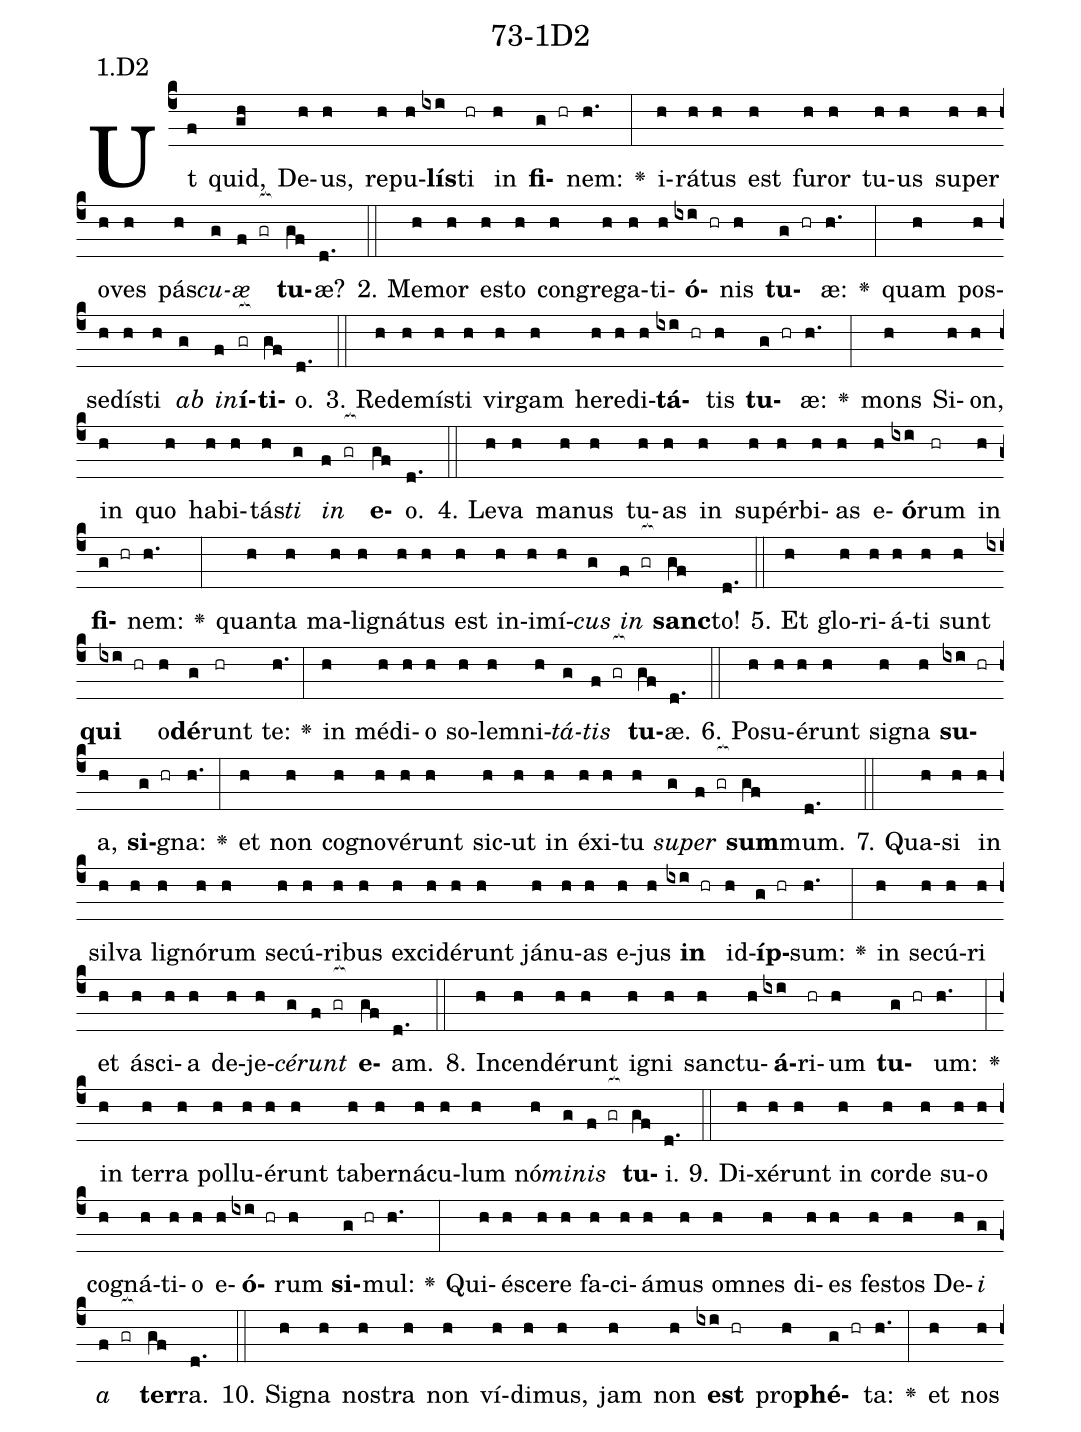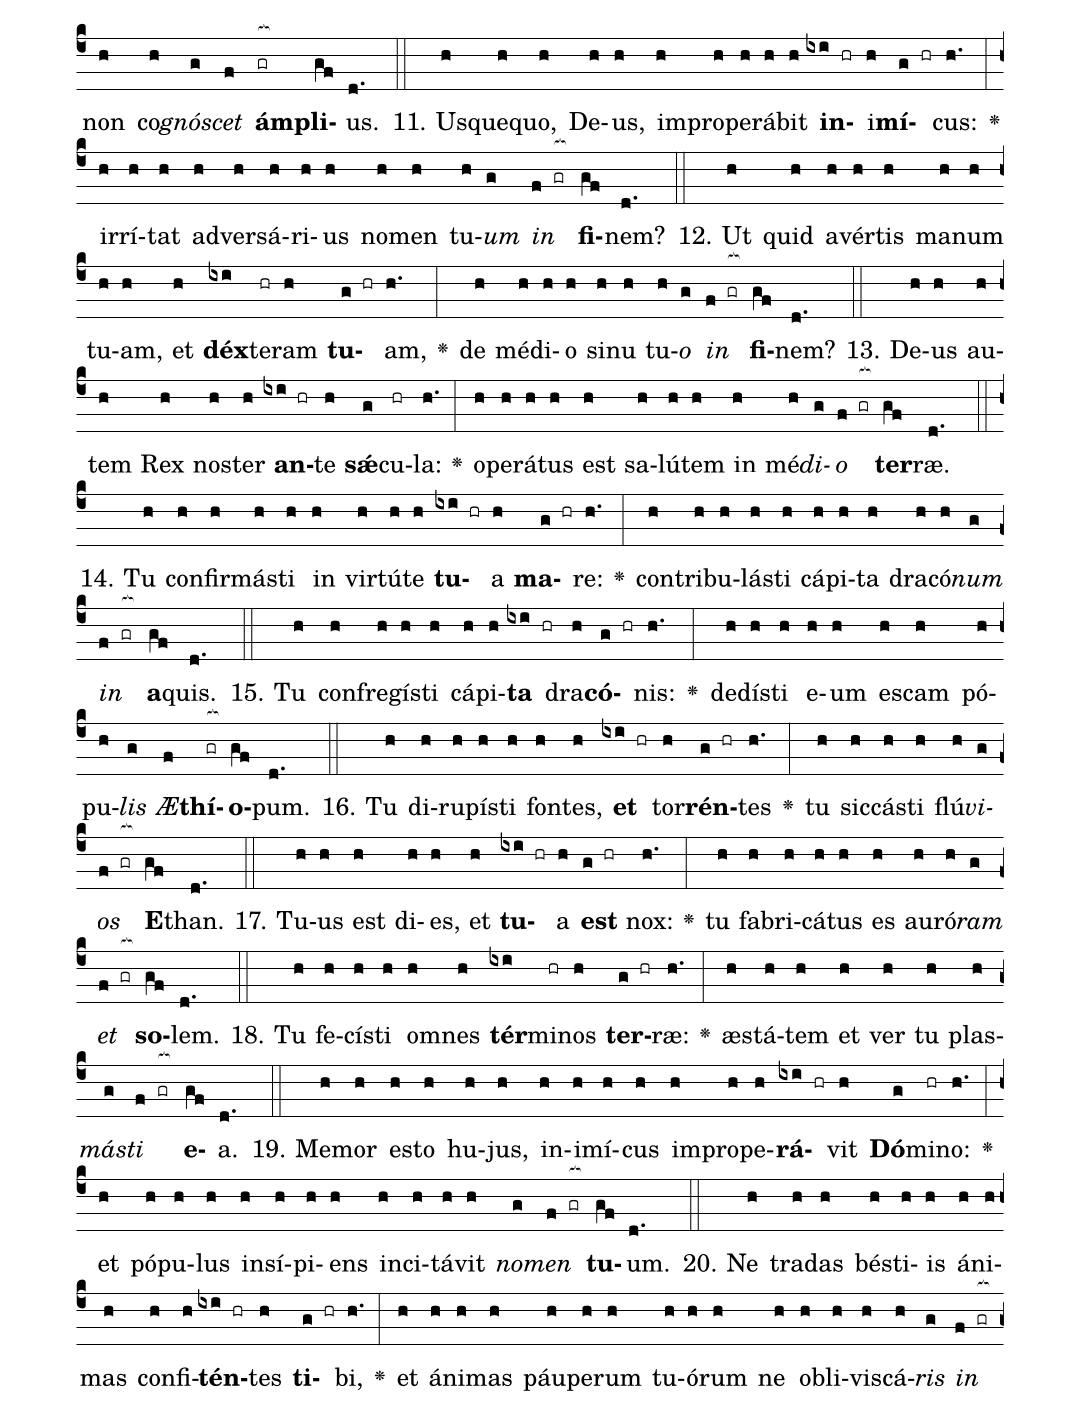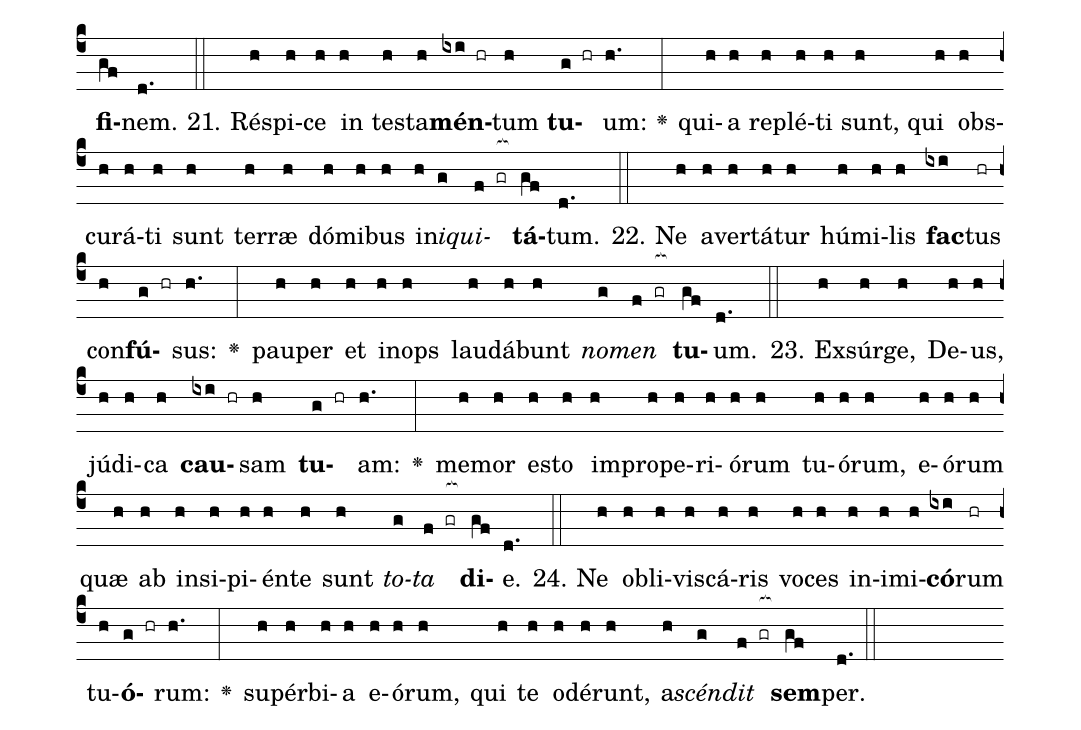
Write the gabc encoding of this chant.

name: 73-1D2;
annotation: 1.D2;
%%
(c4)Ut(f) quid,(gh) De(h)us,(h) re(h)pu(h)<b>lís</b>(ixi)ti(hr) in(h) <b>fi</b>(g hr)nem:(h.) <v>\greheightstar</v>(:) i(h)rá(h)tus(h) est(h) fu(h)ror(h) tu(h)us(h) su(h)per(h) o(h)ves(h) pás(h)<i>cu</i>(g)<i>æ</i>(f gr[ocb:1{]) <b>tu</b>(gf[ocb:0}])æ?(d.) (::)
2. Me(h)mor(h) es(h)to(h) con(h)gre(h)ga(h)ti(h)<b>ó</b>(ixi hr)nis(h) <b>tu</b>(g hr)æ:(h.) <v>\greheightstar</v>(:) quam(h) pos(h)se(h)dís(h)ti(h) <i>ab</i>(g) <i>in</i>(f)<b>í</b>(gr[ocb:1{])<b>ti</b>(gf[ocb:0}])o.(d.) (::)
3. Red(h)e(h)mís(h)ti(h) vir(h)gam(h) he(h)re(h)di(h)<b>tá</b>(ixi hr)tis(h) <b>tu</b>(g hr)æ:(h.) <v>\greheightstar</v>(:) mons(h) Si(h)on,(h) in(h) quo(h) ha(h)bi(h)tás(h)<i>ti</i>(g) <i>in</i>(f gr[ocb:1{]) <b>e</b>(gf[ocb:0}])o.(d.) (::)
4. Le(h)va(h) ma(h)nus(h) tu(h)as(h) in(h) su(h)pér(h)bi(h)as(h) e(h)<b>ó</b>(ixi)rum(hr) in(h) <b>fi</b>(g hr)nem:(h.) <v>\greheightstar</v>(:) quan(h)ta(h) ma(h)li(h)gná(h)tus(h) est(h) in(h)i(h)mí(h)<i>cus</i>(g) <i>in</i>(f gr[ocb:1{]) <b>sanc</b>(gf[ocb:0}])to!(d.) (::)
5. Et(h) glo(h)ri(h)á(h)ti(h) sunt(h) <b>qui</b>(ixi hr) o(h)<b>dé</b>(g)runt(hr) te:(h.) <v>\greheightstar</v>(:) in(h) mé(h)di(h)o(h) so(h)lem(h)ni(h)<i>tá</i>(g)<i>tis</i>(f gr[ocb:1{]) <b>tu</b>(gf[ocb:0}])æ.(d.) (::)
6. Po(h)su(h)é(h)runt(h) si(h)gna(h) <b>su</b>(ixi hr)a,(h) <b>si</b>(g hr)gna:(h.) <v>\greheightstar</v>(:) et(h) non(h) co(h)gno(h)vé(h)runt(h) sic(h)ut(h) in(h) éx(h)i(h)tu(h) <i>su</i>(g)<i>per</i>(f gr[ocb:1{]) <b>sum</b>(gf[ocb:0}])mum.(d.) (::)
7. Qua(h)si(h) in(h) sil(h)va(h) li(h)gnó(h)rum(h) se(h)cú(h)ri(h)bus(h) ex(h)ci(h)dé(h)runt(h) já(h)nu(h)as(h) e(h)jus(h) <b>in</b>(ixi hr) id(h)<b>íp</b>(g hr)sum:(h.) <v>\greheightstar</v>(:) in(h) se(h)cú(h)ri(h) et(h) á(h)sci(h)a(h) de(h)je(h)<i>cé</i>(g)<i>runt</i>(f gr[ocb:1{]) <b>e</b>(gf[ocb:0}])am.(d.) (::)
8. In(h)cen(h)dé(h)runt(h) i(h)gni(h) sanc(h)tu(h)<b>á</b>(ixi)ri(hr)um(h) <b>tu</b>(g hr)um:(h.) <v>\greheightstar</v>(:) in(h) ter(h)ra(h) pol(h)lu(h)é(h)runt(h) ta(h)ber(h)ná(h)cu(h)lum(h) nó(h)<i>mi</i>(g)<i>nis</i>(f gr[ocb:1{]) <b>tu</b>(gf[ocb:0}])i.(d.) (::)
9. Di(h)xé(h)runt(h) in(h) cor(h)de(h) su(h)o(h) co(h)gná(h)ti(h)o(h) e(h)<b>ó</b>(ixi hr)rum(h) <b>si</b>(g hr)mul:(h.) <v>\greheightstar</v>(:) Qui(h)é(h)sce(h)re(h) fa(h)ci(h)á(h)mus(h) om(h)nes(h) di(h)es(h) fes(h)tos(h) De(h)<i>i</i>(g) <i>a</i>(f gr[ocb:1{]) <b>ter</b>(gf[ocb:0}])ra.(d.) (::)
10. Si(h)gna(h) nos(h)tra(h) non(h) ví(h)di(h)mus,(h) jam(h) non(h) <b>est</b>(ixi hr) pro(h)<b>phé</b>(g hr)ta:(h.) <v>\greheightstar</v>(:) et(h) nos(h) non(h) co(h)<i>gnó</i>(g)<i>scet</i>(f) <b>ám</b>(gr[ocb:1{])<b>pli</b>(gf[ocb:0}])us.(d.) (::)
11. Us(h)que(h)quo,(h) De(h)us,(h) im(h)pro(h)pe(h)rá(h)bit(h) <b>in</b>(ixi hr)i(h)<b>mí</b>(g hr)cus:(h.) <v>\greheightstar</v>(:) ir(h)rí(h)tat(h) ad(h)ver(h)sá(h)ri(h)us(h) no(h)men(h) tu(h)<i>um</i>(g) <i>in</i>(f gr[ocb:1{]) <b>fi</b>(gf[ocb:0}])nem?(d.) (::)
12. Ut(h) quid(h) a(h)vér(h)tis(h) ma(h)num(h) tu(h)am,(h) et(h) <b>déx</b>(ixi)te(hr)ram(h) <b>tu</b>(g hr)am,(h.) <v>\greheightstar</v>(:) de(h) mé(h)di(h)o(h) si(h)nu(h) tu(h)<i>o</i>(g) <i>in</i>(f gr[ocb:1{]) <b>fi</b>(gf[ocb:0}])nem?(d.) (::)
13. De(h)us(h) au(h)tem(h) Rex(h) nos(h)ter(h) <b>an</b>(ixi hr)te(h) <b>sǽ</b>(g)cu(hr)la:(h.) <v>\greheightstar</v>(:) o(h)pe(h)rá(h)tus(h) est(h) sa(h)lú(h)tem(h) in(h) mé(h)<i>di</i>(g)<i>o</i>(f gr[ocb:1{]) <b>ter</b>(gf[ocb:0}])ræ.(d.) (::)
14. Tu(h) con(h)fir(h)más(h)ti(h) in(h) vir(h)tú(h)te(h) <b>tu</b>(ixi hr)a(h) <b>ma</b>(g hr)re:(h.) <v>\greheightstar</v>(:) con(h)tri(h)bu(h)lás(h)ti(h) cá(h)pi(h)ta(h) dra(h)có(h)<i>num</i>(g) <i>in</i>(f gr[ocb:1{]) <b>a</b>(gf[ocb:0}])quis.(d.) (::)
15. Tu(h) con(h)fre(h)gís(h)ti(h) cá(h)pi(h)<b>ta</b>(ixi hr) dra(h)<b>có</b>(g hr)nis:(h.) <v>\greheightstar</v>(:) de(h)dís(h)ti(h) e(h)um(h) es(h)cam(h) pó(h)pu(h)<i>lis</i>(g) <i>Æ</i>(f)<b>thí</b>(gr[ocb:1{])<b>o</b>(gf[ocb:0}])pum.(d.) (::)
16. Tu(h) di(h)ru(h)pís(h)ti(h) fon(h)tes,(h) <b>et</b>(ixi hr) tor(h)<b>rén</b>(g hr)tes(h.) <v>\greheightstar</v>(:) tu(h) sic(h)cás(h)ti(h) flú(h)<i>vi</i>(g)<i>os</i>(f gr[ocb:1{]) <b>E</b>(gf[ocb:0}])than.(d.) (::)
17. Tu(h)us(h) est(h) di(h)es,(h) et(h) <b>tu</b>(ixi hr)a(h) <b>est</b>(g hr) nox:(h.) <v>\greheightstar</v>(:) tu(h) fa(h)bri(h)cá(h)tus(h) es(h) au(h)ró(h)<i>ram</i>(g) <i>et</i>(f gr[ocb:1{]) <b>so</b>(gf[ocb:0}])lem.(d.) (::)
18. Tu(h) fe(h)cís(h)ti(h) om(h)nes(h) <b>tér</b>(ixi)mi(hr)nos(h) <b>ter</b>(g hr)ræ:(h.) <v>\greheightstar</v>(:) æs(h)tá(h)tem(h) et(h) ver(h) tu(h) plas(h)<i>más</i>(g)<i>ti</i>(f gr[ocb:1{]) <b>e</b>(gf[ocb:0}])a.(d.) (::)
19. Me(h)mor(h) es(h)to(h) hu(h)jus,(h) in(h)i(h)mí(h)cus(h) im(h)pro(h)pe(h)<b>rá</b>(ixi hr)vit(h) <b>Dó</b>(g)mi(hr)no:(h.) <v>\greheightstar</v>(:) et(h) pó(h)pu(h)lus(h) in(h)sí(h)pi(h)ens(h) in(h)ci(h)tá(h)vit(h) <i>no</i>(g)<i>men</i>(f gr[ocb:1{]) <b>tu</b>(gf[ocb:0}])um.(d.) (::)
20. Ne(h) tra(h)das(h) bés(h)ti(h)is(h) á(h)ni(h)mas(h) con(h)fi(h)<b>tén</b>(ixi hr)tes(h) <b>ti</b>(g hr)bi,(h.) <v>\greheightstar</v>(:) et(h) á(h)ni(h)mas(h) páu(h)pe(h)rum(h) tu(h)ó(h)rum(h) ne(h) ob(h)li(h)vis(h)cá(h)<i>ris</i>(g) <i>in</i>(f gr[ocb:1{]) <b>fi</b>(gf[ocb:0}])nem.(d.) (::)
21. Ré(h)spi(h)ce(h) in(h) tes(h)ta(h)<b>mén</b>(ixi hr)tum(h) <b>tu</b>(g hr)um:(h.) <v>\greheightstar</v>(:) qui(h)a(h) re(h)plé(h)ti(h) sunt,(h) qui(h) obs(h)cu(h)rá(h)ti(h) sunt(h) ter(h)ræ(h) dó(h)mi(h)bus(h) in(h)<i>i</i>(g)<i>qui</i>(f gr[ocb:1{])<b>tá</b>(gf[ocb:0}])tum.(d.) (::)
22. Ne(h) a(h)ver(h)tá(h)tur(h) hú(h)mi(h)lis(h) <b>fac</b>(ixi)tus(hr) con(h)<b>fú</b>(g hr)sus:(h.) <v>\greheightstar</v>(:) pau(h)per(h) et(h) in(h)ops(h) lau(h)dá(h)bunt(h) <i>no</i>(g)<i>men</i>(f gr[ocb:1{]) <b>tu</b>(gf[ocb:0}])um.(d.) (::)
23. Ex(h)súr(h)ge,(h) De(h)us,(h) jú(h)di(h)ca(h) <b>cau</b>(ixi hr)sam(h) <b>tu</b>(g hr)am:(h.) <v>\greheightstar</v>(:) me(h)mor(h) es(h)to(h) im(h)pro(h)pe(h)ri(h)ó(h)rum(h) tu(h)ó(h)rum,(h) e(h)ó(h)rum(h) quæ(h) ab(h) in(h)si(h)pi(h)én(h)te(h) sunt(h) <i>to</i>(g)<i>ta</i>(f gr[ocb:1{]) <b>di</b>(gf[ocb:0}])e.(d.) (::)
24. Ne(h) ob(h)li(h)vis(h)cá(h)ris(h) vo(h)ces(h) in(h)i(h)mi(h)<b>có</b>(ixi)rum(hr) tu(h)<b>ó</b>(g hr)rum:(h.) <v>\greheightstar</v>(:) su(h)pér(h)bi(h)a(h) e(h)ó(h)rum,(h) qui(h) te(h) o(h)dé(h)runt,(h) a(h)<i>scén</i>(g)<i>dit</i>(f gr[ocb:1{]) <b>sem</b>(gf[ocb:0}])per.(d.) (::)
